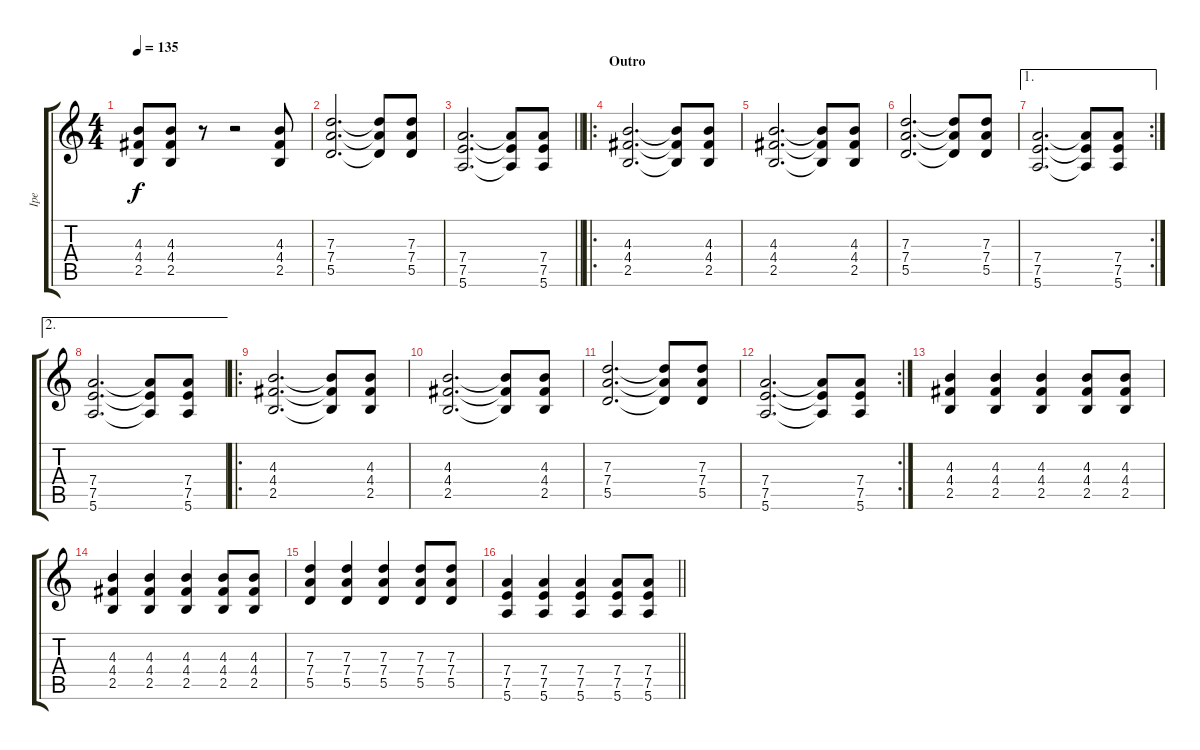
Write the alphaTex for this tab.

\track ("Ipe" "Ipe") {instrument overdrivenguitar}
\staff {score tabs}
\tuning (E4 B3 G3 D3 A2 E2) {hide}
\ts (4 4)
\tempo 135
\clef g2
\ks c
(4.3 4.4 2.5).8{dy f} (4.3 4.4 2.5).8 r.8 r.2 (4.3 4.4 2.5).8 |
(7.3 7.4 5.5).2{d} (7.3{t} 7.4{t} 5.5{t}).8 (7.3 7.4 5.5).8 |
\barLineRight lightlight
(7.4 7.5 5.6).2{d} (7.4{t} 7.5{t} 5.6{t}).8 (7.4 7.5 5.6).8 |
\ro
\section ("" "Outro")
(4.3 4.4 2.5).2{d} (4.3{t} 4.4{t} 2.5{t}).8 (4.3 4.4 2.5).8 |
(4.3 4.4 2.5).2{d} (4.3{t} 4.4{t} 2.5{t}).8 (4.3 4.4 2.5).8 |
(7.3 7.4 5.5).2{d} (7.3{t} 7.4{t} 5.5{t}).8 (7.3 7.4 5.5).8 |
\ae 1
\rc 2
(7.4 7.5 5.6).2{d} (7.4{t} 7.5{t} 5.6{t}).8 (7.4 7.5 5.6).8 |
\ae 2
(7.4 7.5 5.6).2{d} (7.4{t} 7.5{t} 5.6{t}).8 (7.4 7.5 5.6).8 |
\ro
(4.3 4.4 2.5).2{d} (4.3{t} 4.4{t} 2.5{t}).8 (4.3 4.4 2.5).8 |
(4.3 4.4 2.5).2{d} (4.3{t} 4.4{t} 2.5{t}).8 (4.3 4.4 2.5).8 |
(7.3 7.4 5.5).2{d} (7.3{t} 7.4{t} 5.5{t}).8 (7.3 7.4 5.5).8 |
\rc 2
(7.4 7.5 5.6).2{d} (7.4{t} 7.5{t} 5.6{t}).8 (7.4 7.5 5.6).8 |
(4.3 4.4 2.5).4 (4.3 4.4 2.5).4 (4.3 4.4 2.5).4 (4.3 4.4 2.5).8 (4.3 4.4 2.5).8 |
(4.3 4.4 2.5).4 (4.3 4.4 2.5).4 (4.3 4.4 2.5).4 (4.3 4.4 2.5).8 (4.3 4.4 2.5).8 |
(7.3 7.4 5.5).4 (7.3 7.4 5.5).4 (7.3 7.4 5.5).4 (7.3 7.4 5.5).8 (7.3 7.4 5.5).8 |
\barLineRight lightlight
(7.4 7.5 5.6).4 (7.4 7.5 5.6).4 (7.4 7.5 5.6).4 (7.4 7.5 5.6).8 (7.4 7.5 5.6).8
